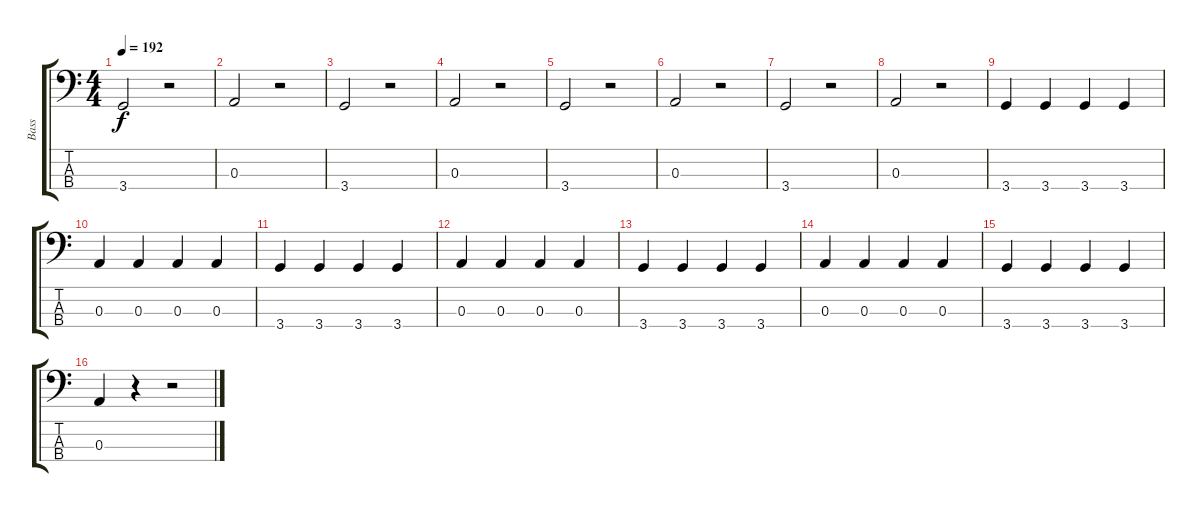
\track ("Bass" "Bass") {instrument electricbasspick}
\staff {score tabs}
\tuning (G2 D2 A1 E1) {hide}
\ts (4 4)
\tempo 192
\clef f4
\ks c
3.4.2{dy f} r.2 |
0.3.2 r.2 |
3.4.2 r.2 |
0.3.2 r.2 |
3.4.2 r.2 |
0.3.2 r.2 |
3.4.2 r.2 |
0.3.2 r.2 |
3.4.4 3.4.4 3.4.4 3.4.4 |
0.3.4 0.3.4 0.3.4 0.3.4 |
3.4.4 3.4.4 3.4.4 3.4.4 |
0.3.4 0.3.4 0.3.4 0.3.4 |
3.4.4 3.4.4 3.4.4 3.4.4 |
0.3.4 0.3.4 0.3.4 0.3.4 |
3.4.4 3.4.4 3.4.4 3.4.4 |
0.3.4 r.4 r.2
